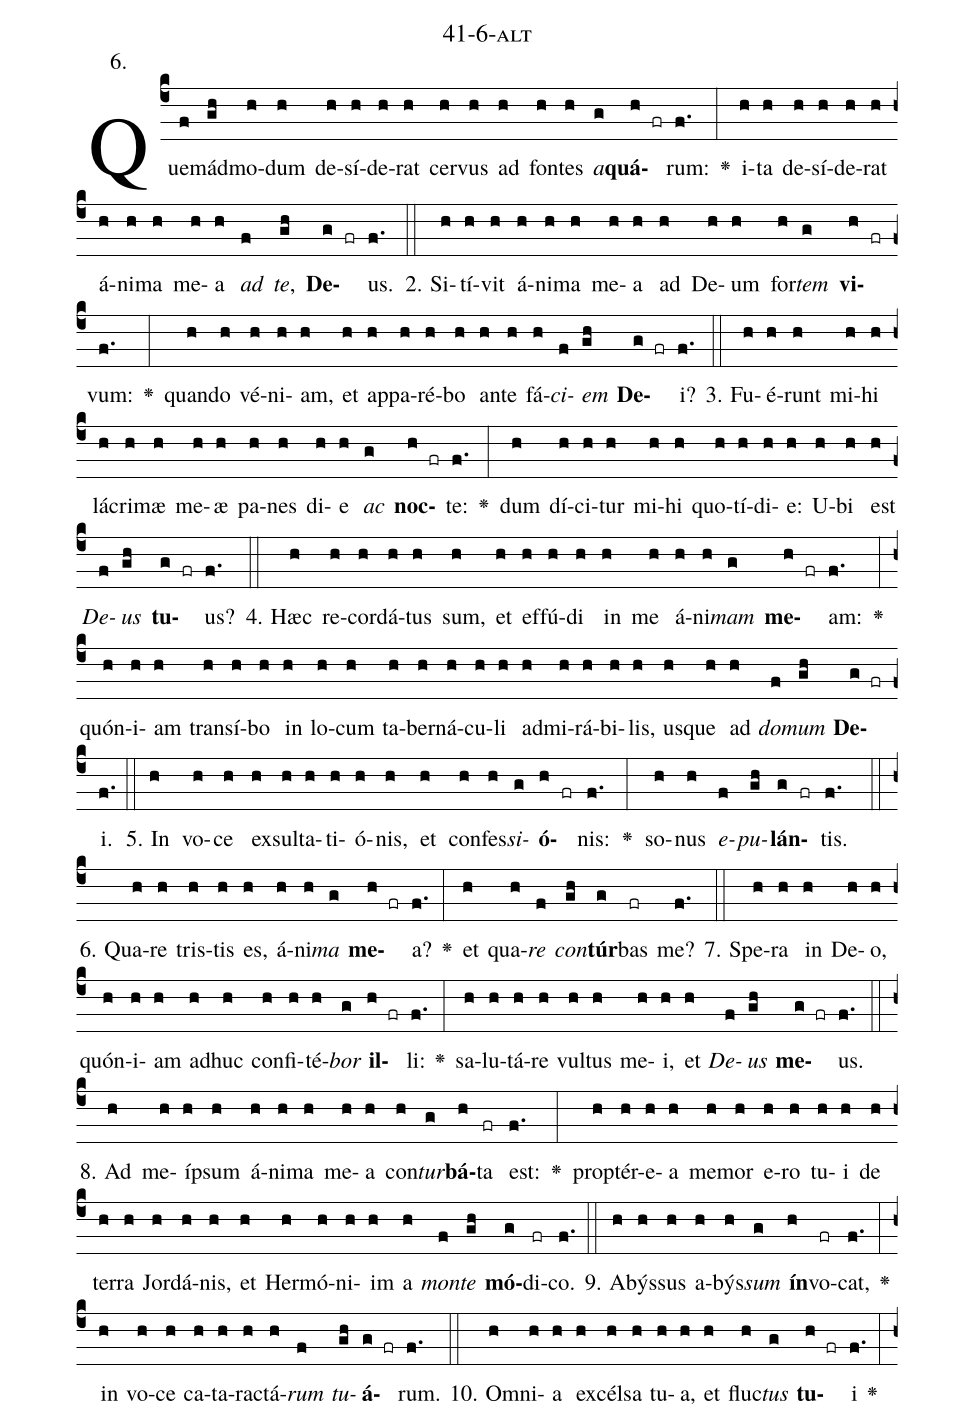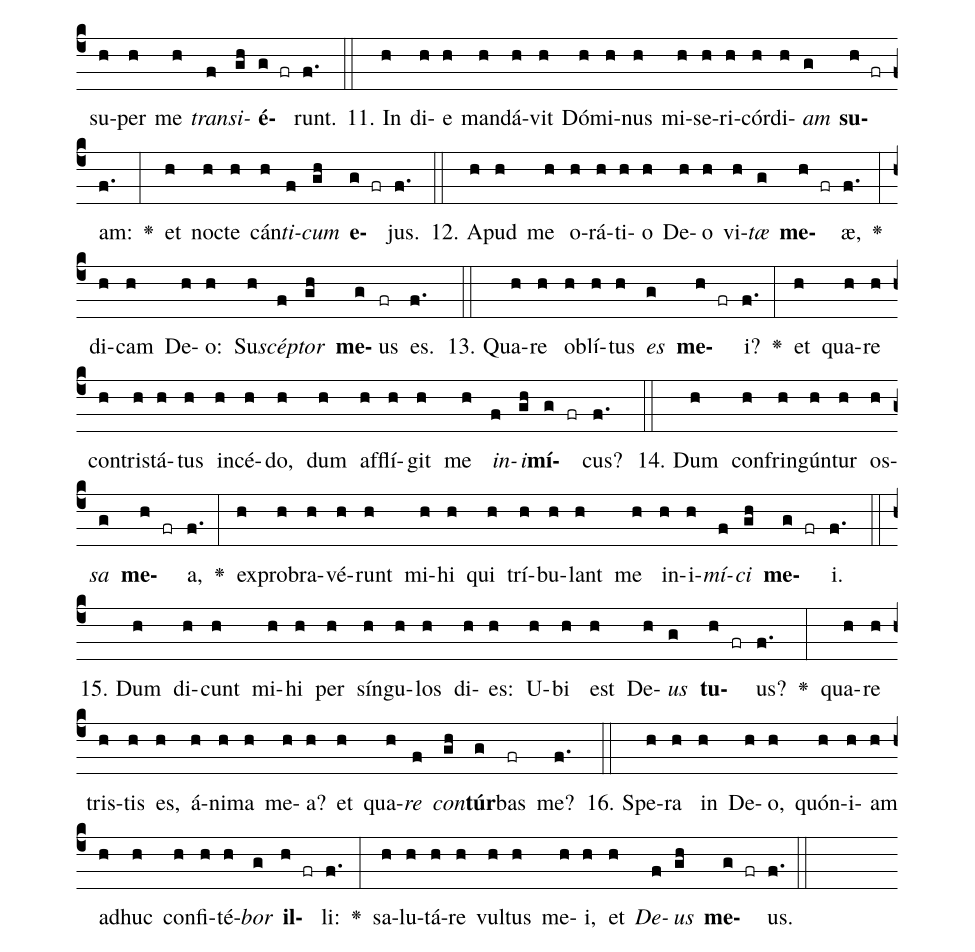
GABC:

name: 41-6-alt;
annotation: 6.;
%%
(c4)Quem(f)ád(gh)mo(h)dum(h) de(h)sí(h)de(h)rat(h) cer(h)vus(h) ad(h) fon(h)tes(h) <i>a</i>(g)<b>quá</b>(h fr)rum:(f.) <v>\greheightstar</v>(:) i(h)ta(h) de(h)sí(h)de(h)rat(h) á(h)ni(h)ma(h) me(h)a(h) <i>ad</i>(f) <i>te</i>,(gh) <b>De</b>(g fr)us.(f.) (::)
2. Si(h)tí(h)vit(h) á(h)ni(h)ma(h) me(h)a(h) ad(h) De(h)um(h) for(h)<i>tem</i>(g) <b>vi</b>(h fr)vum:(f.) <v>\greheightstar</v>(:) quan(h)do(h) vé(h)ni(h)am,(h) et(h) ap(h)pa(h)ré(h)bo(h) an(h)te(h) fá(h)<i>ci</i>(f)<i>em</i>(gh) <b>De</b>(g fr)i?(f.) (::)
3. Fu(h)é(h)runt(h) mi(h)hi(h) lá(h)cri(h)mæ(h) me(h)æ(h) pa(h)nes(h) di(h)e(h) <i>ac</i>(g) <b>noc</b>(h fr)te:(f.) <v>\greheightstar</v>(:) dum(h) dí(h)ci(h)tur(h) mi(h)hi(h) quo(h)tí(h)di(h)e:(h) U(h)bi(h) est(h) <i>De</i>(f)<i>us</i>(gh) <b>tu</b>(g fr)us?(f.) (::)
4. Hæc(h) re(h)cor(h)dá(h)tus(h) sum,(h) et(h) ef(h)fú(h)di(h) in(h) me(h) á(h)ni(h)<i>mam</i>(g) <b>me</b>(h fr)am:(f.) <v>\greheightstar</v>(:) quón(h)i(h)am(h) trans(h)í(h)bo(h) in(h) lo(h)cum(h) ta(h)ber(h)ná(h)cu(h)li(h) ad(h)mi(h)rá(h)bi(h)lis,(h) us(h)que(h) ad(h) <i>do</i>(f)<i>mum</i>(gh) <b>De</b>(g fr)i.(f.) (::)
5. In(h) vo(h)ce(h) ex(h)sul(h)ta(h)ti(h)ó(h)nis,(h) et(h) con(h)fes(h)<i>si</i>(g)<b>ó</b>(h fr)nis:(f.) <v>\greheightstar</v>(:) so(h)nus(h) <i>e</i>(f)<i>pu</i>(gh)<b>lán</b>(g fr)tis.(f.) (::)
6. Qua(h)re(h) tris(h)tis(h) es,(h) á(h)ni(h)<i>ma</i>(g) <b>me</b>(h fr)a?(f.) <v>\greheightstar</v>(:) et(h) qua(h)<i>re</i>(f) <i>con</i>(gh)<b>túr</b>(g)bas(fr) me?(f.) (::)
7. Spe(h)ra(h) in(h) De(h)o,(h) quón(h)i(h)am(h) ad(h)huc(h) con(h)fi(h)té(h)<i>bor</i>(g) <b>il</b>(h fr)li:(f.) <v>\greheightstar</v>(:) sa(h)lu(h)tá(h)re(h) vul(h)tus(h) me(h)i,(h) et(h) <i>De</i>(f)<i>us</i>(gh) <b>me</b>(g fr)us.(f.) (::)
8. Ad(h) me(h)íp(h)sum(h) á(h)ni(h)ma(h) me(h)a(h) con(h)<i>tur</i>(g)<b>bá</b>(h)ta(fr) est:(f.) <v>\greheightstar</v>(:) prop(h)tér(h)e(h)a(h) me(h)mor(h) e(h)ro(h) tu(h)i(h) de(h) ter(h)ra(h) Jor(h)dá(h)nis,(h) et(h) Her(h)mó(h)ni(h)im(h) a(h) <i>mon</i>(f)<i>te</i>(gh) <b>mó</b>(g)di(fr)co.(f.) (::)
9. A(h)býs(h)sus(h) a(h)býs(h)<i>sum</i>(g) <b>ín</b>(h)vo(fr)cat,(f.) <v>\greheightstar</v>(:) in(h) vo(h)ce(h) ca(h)ta(h)rac(h)tá(h)<i>rum</i>(f) <i>tu</i>(gh)<b>á</b>(g fr)rum.(f.) (::)
10. Om(h)ni(h)a(h) ex(h)cél(h)sa(h) tu(h)a,(h) et(h) fluc(h)<i>tus</i>(g) <b>tu</b>(h fr)i(f.) <v>\greheightstar</v>(:) su(h)per(h) me(h) <i>trans</i>(f)<i>i</i>(gh)<b>é</b>(g fr)runt.(f.) (::)
11. In(h) di(h)e(h) man(h)dá(h)vit(h) Dó(h)mi(h)nus(h) mi(h)se(h)ri(h)cór(h)di(h)<i>am</i>(g) <b>su</b>(h fr)am:(f.) <v>\greheightstar</v>(:) et(h) noc(h)te(h) cán(h)<i>ti</i>(f)<i>cum</i>(gh) <b>e</b>(g fr)jus.(f.) (::)
12. A(h)pud(h) me(h) o(h)rá(h)ti(h)o(h) De(h)o(h) vi(h)<i>tæ</i>(g) <b>me</b>(h fr)æ,(f.) <v>\greheightstar</v>(:) di(h)cam(h) De(h)o:(h) Su(h)<i>scép</i>(f)<i>tor</i>(gh) <b>me</b>(g)us(fr) es.(f.) (::)
13. Qua(h)re(h) ob(h)lí(h)tus(h) <i>es</i>(g) <b>me</b>(h fr)i?(f.) <v>\greheightstar</v>(:) et(h) qua(h)re(h) con(h)tris(h)tá(h)tus(h) in(h)cé(h)do,(h) dum(h) af(h)flí(h)git(h) me(h) <i>in</i>(f)<i>i</i>(gh)<b>mí</b>(g fr)cus?(f.) (::)
14. Dum(h) con(h)frin(h)gún(h)tur(h) os(h)<i>sa</i>(g) <b>me</b>(h fr)a,(f.) <v>\greheightstar</v>(:) ex(h)pro(h)bra(h)vé(h)runt(h) mi(h)hi(h) qui(h) trí(h)bu(h)lant(h) me(h) in(h)i(h)<i>mí</i>(f)<i>ci</i>(gh) <b>me</b>(g fr)i.(f.) (::)
15. Dum(h) di(h)cunt(h) mi(h)hi(h) per(h) sín(h)gu(h)los(h) di(h)es:(h) U(h)bi(h) est(h) De(h)<i>us</i>(g) <b>tu</b>(h fr)us?(f.) <v>\greheightstar</v>(:) qua(h)re(h) tris(h)tis(h) es,(h) á(h)ni(h)ma(h) me(h)a?(h) et(h) qua(h)<i>re</i>(f) <i>con</i>(gh)<b>túr</b>(g)bas(fr) me?(f.) (::)
16. Spe(h)ra(h) in(h) De(h)o,(h) quón(h)i(h)am(h) ad(h)huc(h) con(h)fi(h)té(h)<i>bor</i>(g) <b>il</b>(h fr)li:(f.) <v>\greheightstar</v>(:) sa(h)lu(h)tá(h)re(h) vul(h)tus(h) me(h)i,(h) et(h) <i>De</i>(f)<i>us</i>(gh) <b>me</b>(g fr)us.(f.) (::)
